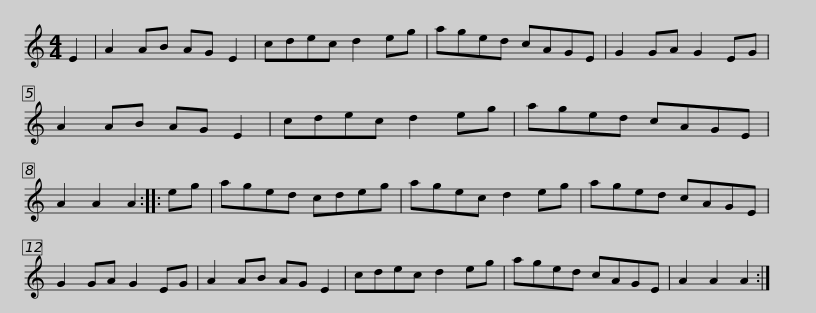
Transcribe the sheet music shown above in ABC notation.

X:1
L:1/8
M:4/4
I:linebreak $
K:C
V:1 treble
V:1
 E2 | A2 AB AG E2 | cdec d2 eg | aged cAGE | G2 GA G2 EG | %5
 A2 AB AG E2 | cdec d2 eg |$ aged cAGE | A2 A2 A2 :: eg | %10
 aged cdeg | agec d2 eg | aged cAGE | G2 GA G2 EG |$ A2 AB AG E2 | %15
 cdec d2 eg | aged cAGE | A2 A2 A2 :| %18
